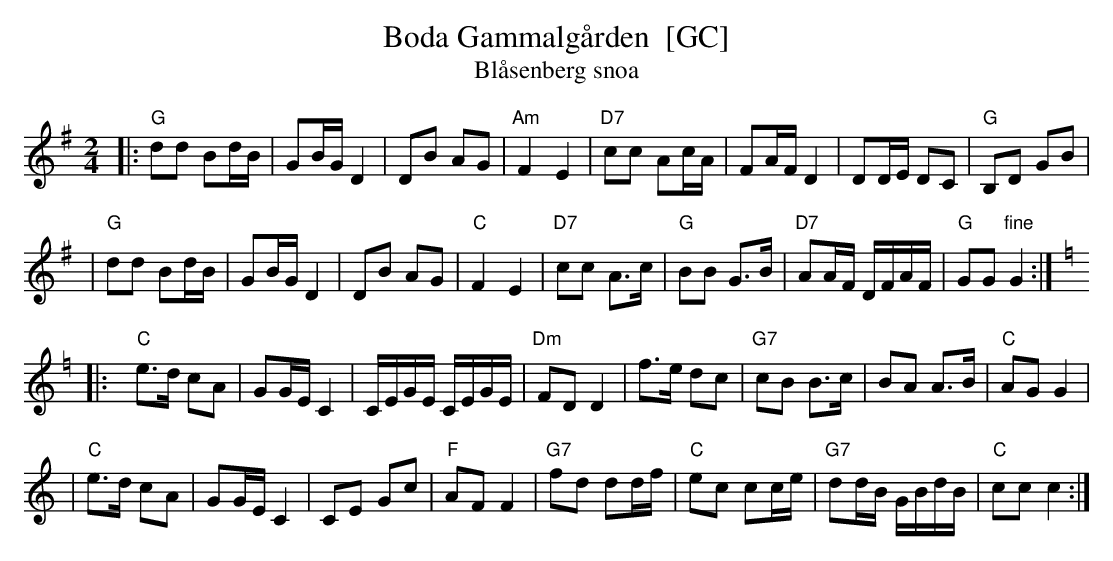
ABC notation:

X:1
T: Boda Gammalg\aarden  [GC]
T: Bl\aasenberg snoa
M: polka, g\aangl\aat
M: 2/4
L: 1/16
K: G
|: "G"d2d2 B2dB |    G2BG D4   |     D2B2 A2G2 | "Am"F4    E4 \
| "D7"c2c2 A2cA |    F2AF D4   |     D2DE D2C2 |  "G"B,2D2 G2B2 |
|  "G"d2d2 B2dB |    G2BG D4   |     D2B2 A2G2 |  "C"F4    E4 \
| "D7"c2c2 A3c  | "G"B2B2 G3B  | "D7"A2AF DFAF |  "G"G2G2 "fine"G4 :| [K:C=f]
K: C
|: "C"e3d  c2A2 |    G2GE C4   |     CEGE CEGE | "Dm"F2D2  D4 \
|     f3e  d2c2 |"G7"c2B2 B3c  |     B2A2 A3B  |  "C"A2G2  G4 |
|  "C"e3d  c2A2 |    G2GE C4   |     C2E2 G2c2 |  "F"A2F2  F4 \
| "G7"f2d2 d2df | "C"e2c2 c2ce | "G7"d2dB GBdB |  "C"c2c2  c4 :|
